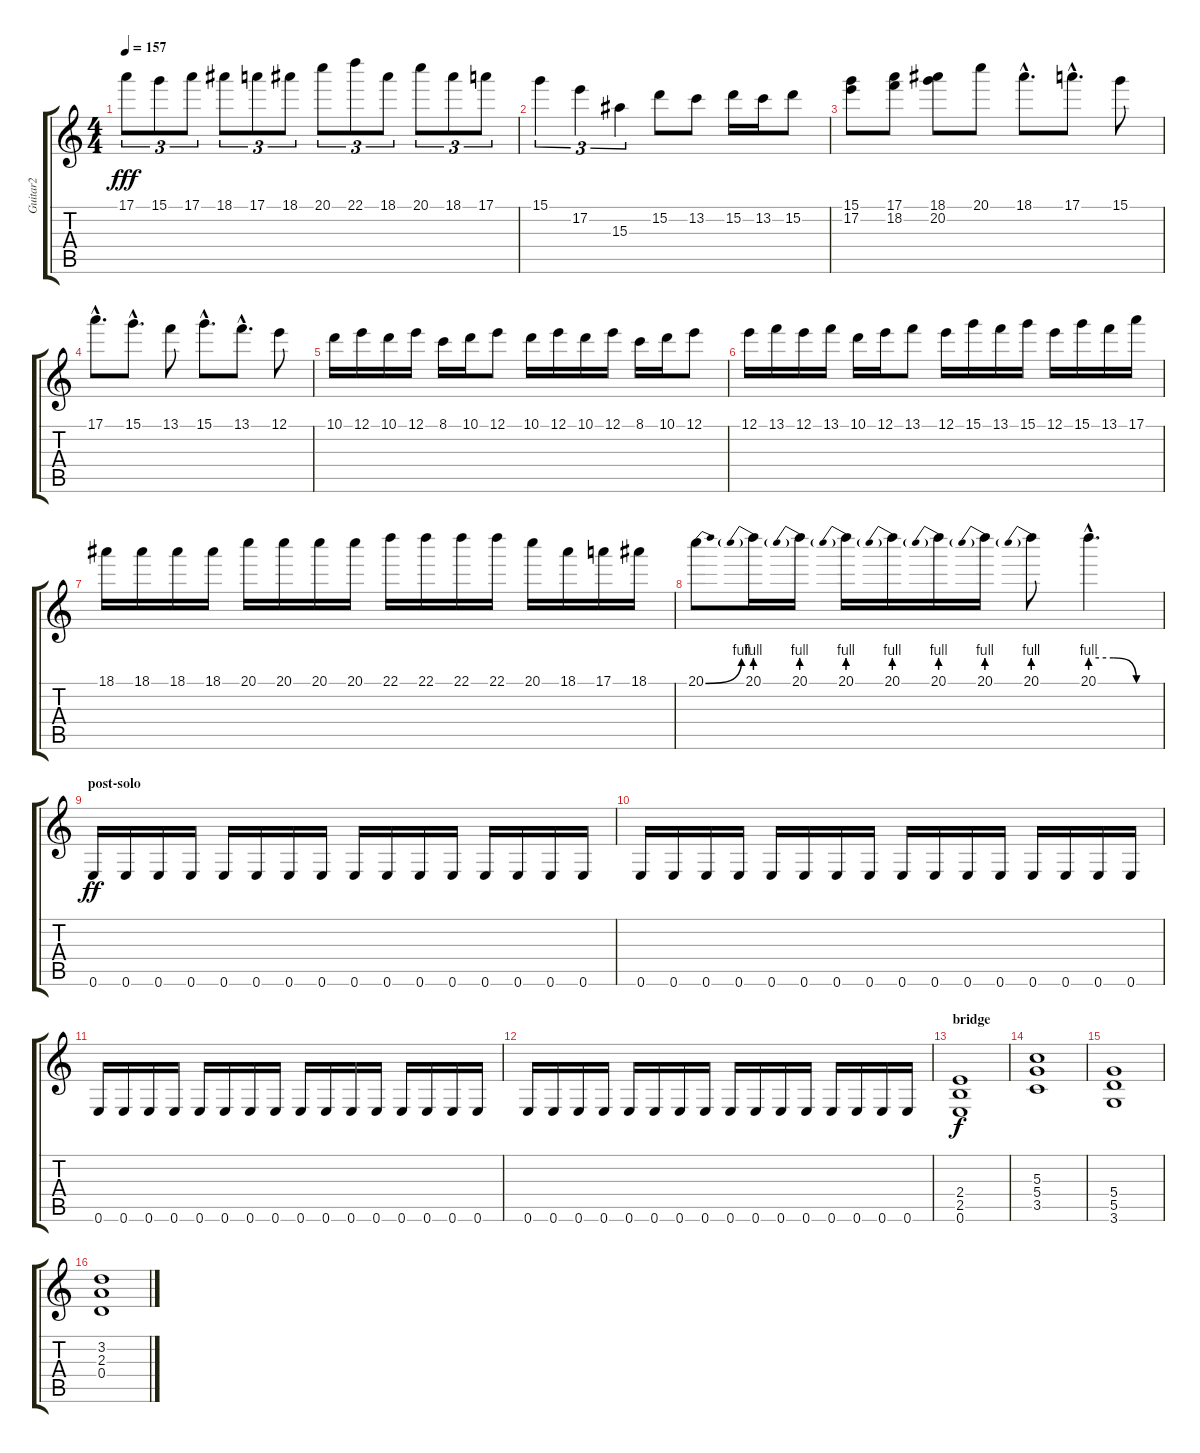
\track ("Guitar2" "Guitar2") {instrument overdrivenguitar}
\staff {score tabs}
\tuning (E4 B3 G3 D3 A2 E2) {hide}
\ts (4 4)
\tempo 157
\clef g2
\ks c
17.1.8{tu (3 2) dy fff} 15.1.8{tu (3 2)} 17.1.8{tu (3 2)} 18.1.8{tu (3 2)} 17.1.8{tu (3 2)} 18.1.8{tu (3 2)} 20.1.8{tu (3 2)} 22.1.8{tu (3 2)} 18.1.8{tu (3 2)} 20.1.8{tu (3 2)} 18.1.8{tu (3 2)} 17.1.8{tu (3 2)} |
15.1.4{tu (3 2)} 17.2.4{tu (3 2)} 15.3.4{tu (3 2)} 15.2.8 13.2.8 15.2.16 13.2.16 15.2.8 |
(15.1 17.2).8 (17.1 18.2).8 (18.1 20.2).8 20.1.8 18.1{hac}.8{d} 17.1{hac}.8{d} 15.1.8 |
17.1{hac}.8{d} 15.1{hac}.8{d} 13.1.8 15.1{hac}.8{d} 13.1{hac}.8{d} 12.1.8 |
10.1.16 12.1.16 10.1.16 12.1.16 8.1.16 10.1.16 12.1.8 10.1.16 12.1.16 10.1.16 12.1.16 8.1.16 10.1.16 12.1.8 |
12.1.16 13.1.16 12.1.16 13.1.16 10.1.16 12.1.16 13.1.8 12.1.16 15.1.16 13.1.16 15.1.16 12.1.16 15.1.16 13.1.16 17.1.16 |
18.1.16 18.1.16 18.1.16 18.1.16 20.1.16 20.1.16 20.1.16 20.1.16 22.1.16 22.1.16 22.1.16 22.1.16 20.1.16 18.1.16 17.1.16 18.1.16 |
20.1{be (bend 0 0 60 4)}.8 20.1{be (prebend 0 4 60 4)}.16 20.1{be (prebend 0 4 60 4)}.16 20.1{be (prebend 0 4 60 4)}.16 20.1{be (prebend 0 4 60 4)}.16 20.1{be (prebend 0 4 60 4)}.16 20.1{be (prebend 0 4 60 4)}.16 20.1{be (prebend 0 4 60 4)}.8 20.1{be (custom 0 4 20 4 40 0 60 0) hac}.4{d} |
\section ("" "post-solo")
0.6.16{dy ff} 0.6.16 0.6.16 0.6.16 0.6.16 0.6.16 0.6.16 0.6.16 0.6.16 0.6.16 0.6.16 0.6.16 0.6.16 0.6.16 0.6.16 0.6.16 |
0.6.16 0.6.16 0.6.16 0.6.16 0.6.16 0.6.16 0.6.16 0.6.16 0.6.16 0.6.16 0.6.16 0.6.16 0.6.16 0.6.16 0.6.16 0.6.16 |
0.6.16 0.6.16 0.6.16 0.6.16 0.6.16 0.6.16 0.6.16 0.6.16 0.6.16 0.6.16 0.6.16 0.6.16 0.6.16 0.6.16 0.6.16 0.6.16 |
0.6.16 0.6.16 0.6.16 0.6.16 0.6.16 0.6.16 0.6.16 0.6.16 0.6.16 0.6.16 0.6.16 0.6.16 0.6.16 0.6.16 0.6.16 0.6.16 |
\section ("" "bridge")
(2.4 2.5 0.6).1{dy f} |
(5.3 5.4 3.5).1 |
(5.4 5.5 3.6).1 |
(3.2 2.3 0.4).1
